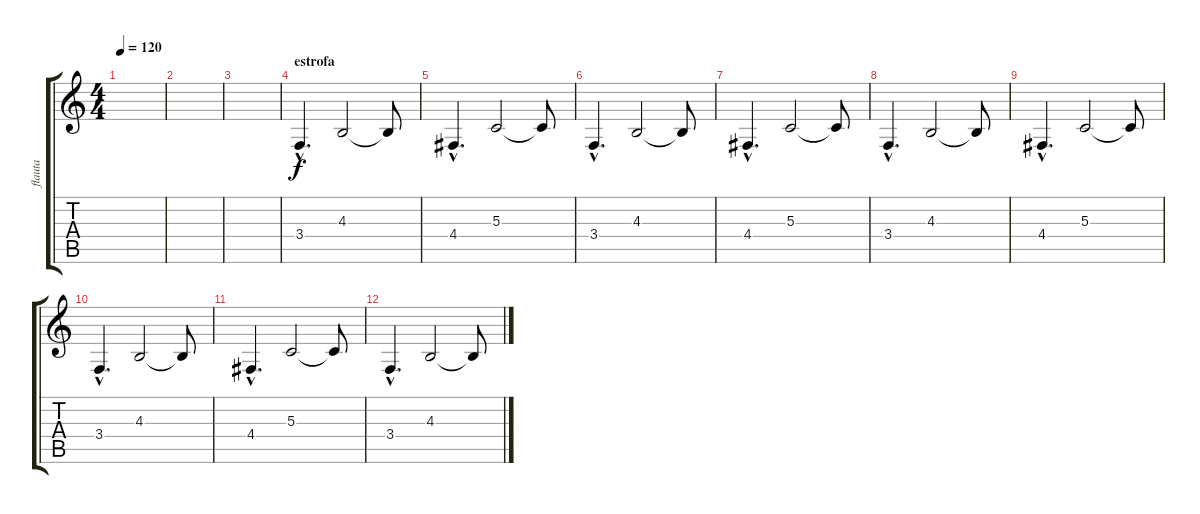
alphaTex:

\track ("flauta" "flauta") {instrument flute}
\staff {score tabs}
\tuning (E4 B3 G3 D3 A2 E2) {hide}
\ts (4 4)
\tempo 120
\clef g2
\ks c
|
|
|
\section ("" "estrofa")
3.4{hac}.4{d} 4.3.2 4.3{t}.8 |
4.4{hac}.4{d} 5.3.2 5.3{t}.8 |
3.4{hac}.4{d} 4.3.2 4.3{t}.8 |
4.4{hac}.4{d} 5.3.2 5.3{t}.8 |
3.4{hac}.4{d} 4.3.2 4.3{t}.8 |
4.4{hac}.4{d} 5.3.2 5.3{t}.8 |
3.4{hac}.4{d} 4.3.2 4.3{t}.8 |
4.4{hac}.4{d} 5.3.2 5.3{t}.8 |
3.4{hac}.4{d} 4.3.2 4.3{t}.8
